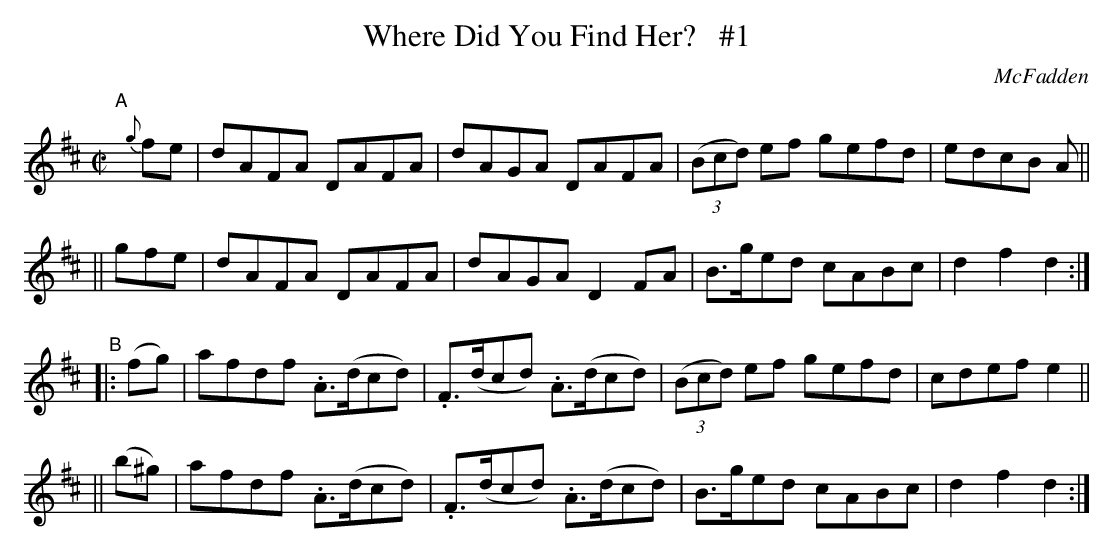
X:1
T: Where Did You Find Her?   #1
O: McFadden
M: C|
L: 1/8
K: D
"^A"[|]\
 {g}fe | dAFA DAFA | dAGA DAFA | ((3Bcd) ef gefd | edcB A ||
|| gfe | dAFA DAFA | dAGA D2FA | B>ged cABc | d2f2 d2 :|
"^B"\
|: (fg)  | afdf .A>(dcd) | .F>(dcd) .A>(dcd) | ((3Bcd) ef gefd | cdef e2 ||
|| (b^g) | afdf .A>(dcd) | .F>(dcd) .A>(dcd) | B>ged cABc | d2f2 d2 :|
